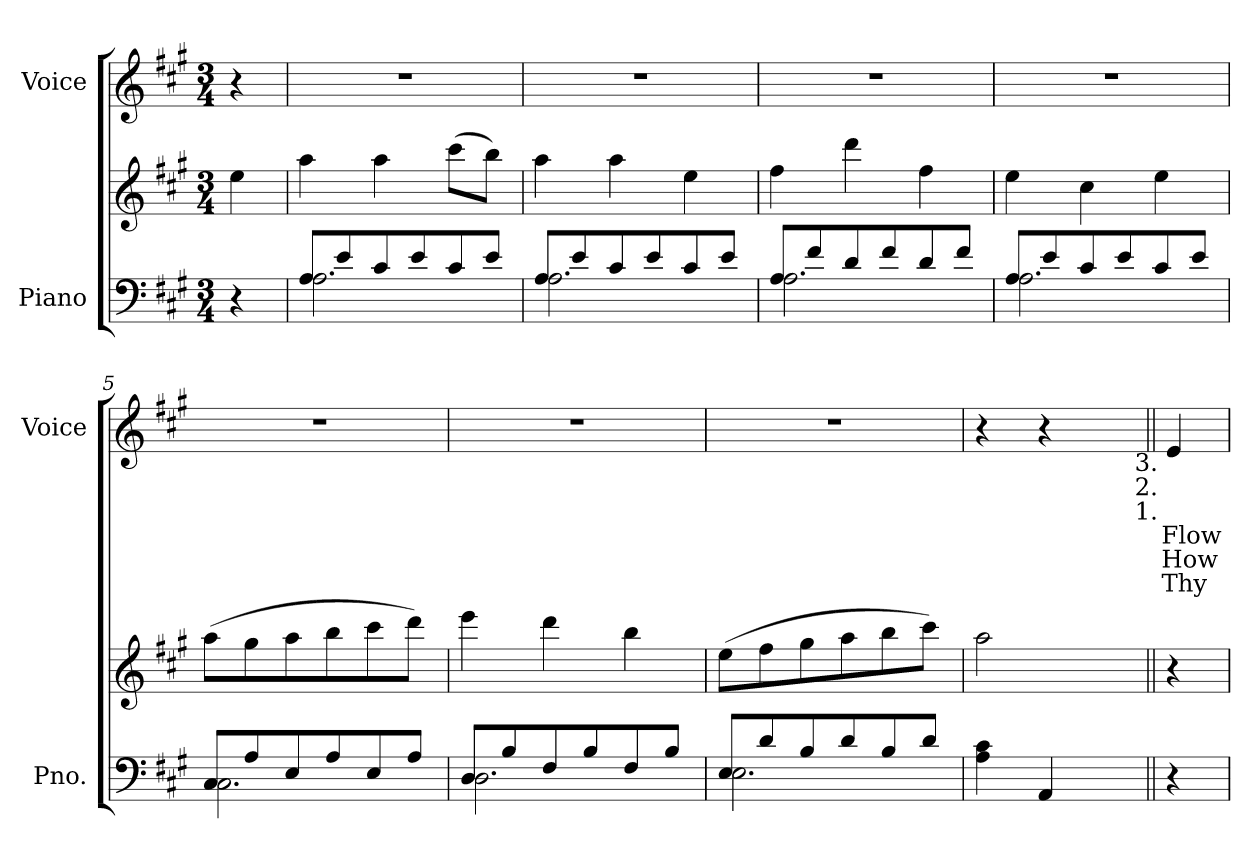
**kern	**kern	**kern	**text	**text	**text
*part2	*part2	*part1	*part1	*part1	*part1
*staff3	*staff2	*staff1	*staff1	*staff1	*staff1
*I"Piano	*	*I"Voice	*	*	*
*I'Pno.	*	*I'Voice	*	*	*
!!LO:PB:g=z
*clefF4	*clefG2	*clefG2	*	*	*
*k[f#c#g#]	*k[f#c#g#]	*k[f#c#g#]	*	*	*
*A:	*A:	*A:	*	*	*
*M3/4	*M3/4	*M3/4	*	*	*
*MM80	*MM80	*MM80	*	*	*
=	=	=	=	=	=
4r	4eei\	4r	.	.	.
=1	=1	=1	=1	=1	=1
*^	*	*	*	*	*
!	!	!	!LO:N:vis=1	!	!	!
8Ai/L	2.Ai\	4aai\	2.r	.	.	.
8ei/	.	.	.	.	.	.
8c#i/	.	4aai\	.	.	.	.
8ei/	.	.	.	.	.	.
8c#i/	.	(8ccc#i\L	.	.	.	.
8ei/J	.	8bbi\J)	.	.	.	.
=2	=2	=2	=2	=2	=2	=2
!	!	!	!LO:N:vis=1	!	!	!
8Ai/L	2.Ai\	4aai\	2.r	.	.	.
8ei/	.	.	.	.	.	.
8c#i/	.	4aai\	.	.	.	.
8ei/	.	.	.	.	.	.
8c#i/	.	4eei\	.	.	.	.
8ei/J	.	.	.	.	.	.
=3	=3	=3	=3	=3	=3	=3
!	!	!	!LO:N:vis=1	!	!	!
8Ai/L	2.Ai\	4ff#i\	2.r	.	.	.
8f#i/	.	.	.	.	.	.
8di/	.	4dddi\	.	.	.	.
8f#i/	.	.	.	.	.	.
8di/	.	4ff#i\	.	.	.	.
8f#i/J	.	.	.	.	.	.
=4	=4	=4	=4	=4	=4	=4
!	!	!	!LO:N:vis=1	!	!	!
8Ai/L	2.Ai\	4eei\	2.r	.	.	.
8ei/	.	.	.	.	.	.
8c#i/	.	4cc#i\	.	.	.	.
8ei/	.	.	.	.	.	.
8c#i/	.	4eei\	.	.	.	.
8ei/J	.	.	.	.	.	.
=5	=5	=5	=5	=5	=5	=5
!	!	!	!LO:N:vis=1	!	!	!
8C#i/L	2.C#i\	(8aai\L	2.r	.	.	.
8Ai/	.	8gg#i\	.	.	.	.
8Ei/	.	8aai\	.	.	.	.
8Ai/	.	8bbi\	.	.	.	.
8Ei/	.	8ccc#i\	.	.	.	.
8Ai/J	.	8dddi\J)	.	.	.	.
=6	=6	=6	=6	=6	=6	=6
!	!	!	!LO:N:vis=1	!	!	!
8Di/L	2.Di\	4eeei\	2.r	.	.	.
8Bi/	.	.	.	.	.	.
8F#i/	.	4dddi\	.	.	.	.
8Bi/	.	.	.	.	.	.
8F#i/	.	4bbi\	.	.	.	.
8Bi/J	.	.	.	.	.	.
!!LO:LB:g=z
=7	=7	=7	=7	=7	=7	=7
!	!	!	!LO:N:vis=1	!	!	!
8Ei/L	2.Ei\	(8eei\L	2.r	.	.	.
8di/	.	8ff#i\	.	.	.	.
8Bi/	.	8gg#i\	.	.	.	.
8di/	.	8aai\	.	.	.	.
8Bi/	.	8bbi\	.	.	.	.
8di/J	.	8ccc#i\J)	.	.	.	.
*v	*v	*	*	*	*	*
=8	=8	=8	=8	=8	=8
*	*	*^	*	*	*
4Ai\ 4c#i	2aai\	4r	4ryy	.	.	.
4AAi/	.	4r	8ryy	.	.	.
.	.	.	16ryy	.	.	.
.	.	.	32ryy	.	.	.
.	.	.	64ryy	.	.	.
.	.	.	128...ryy	.	.	.
!	!	!	!LO:TX:b:cj:t=3.	!	!	!
!	!	!	!LO:TX:b:cj:t=2.	!	!	!
!	!	!	!LO:TX:b:cj:t=1.	!	!	!
.	.	.	1024ryy	.	.	.
*	*	*v	*v	*	*	*
=9||	=9||	=9||	=9||	=9||	=9||
*	*	*^	*	*	*
!	!	!	!	!LO:LY:b:color=#000000	!LO:LY:b:color=#000000	!LO:LY:b:color=#000000
*	*	*v	*v	*	*	*
4r	4r	4ei/	Flow	How	Thy
=	=	=	=	=	=
*-	*-	*-	*-	*-	*-
